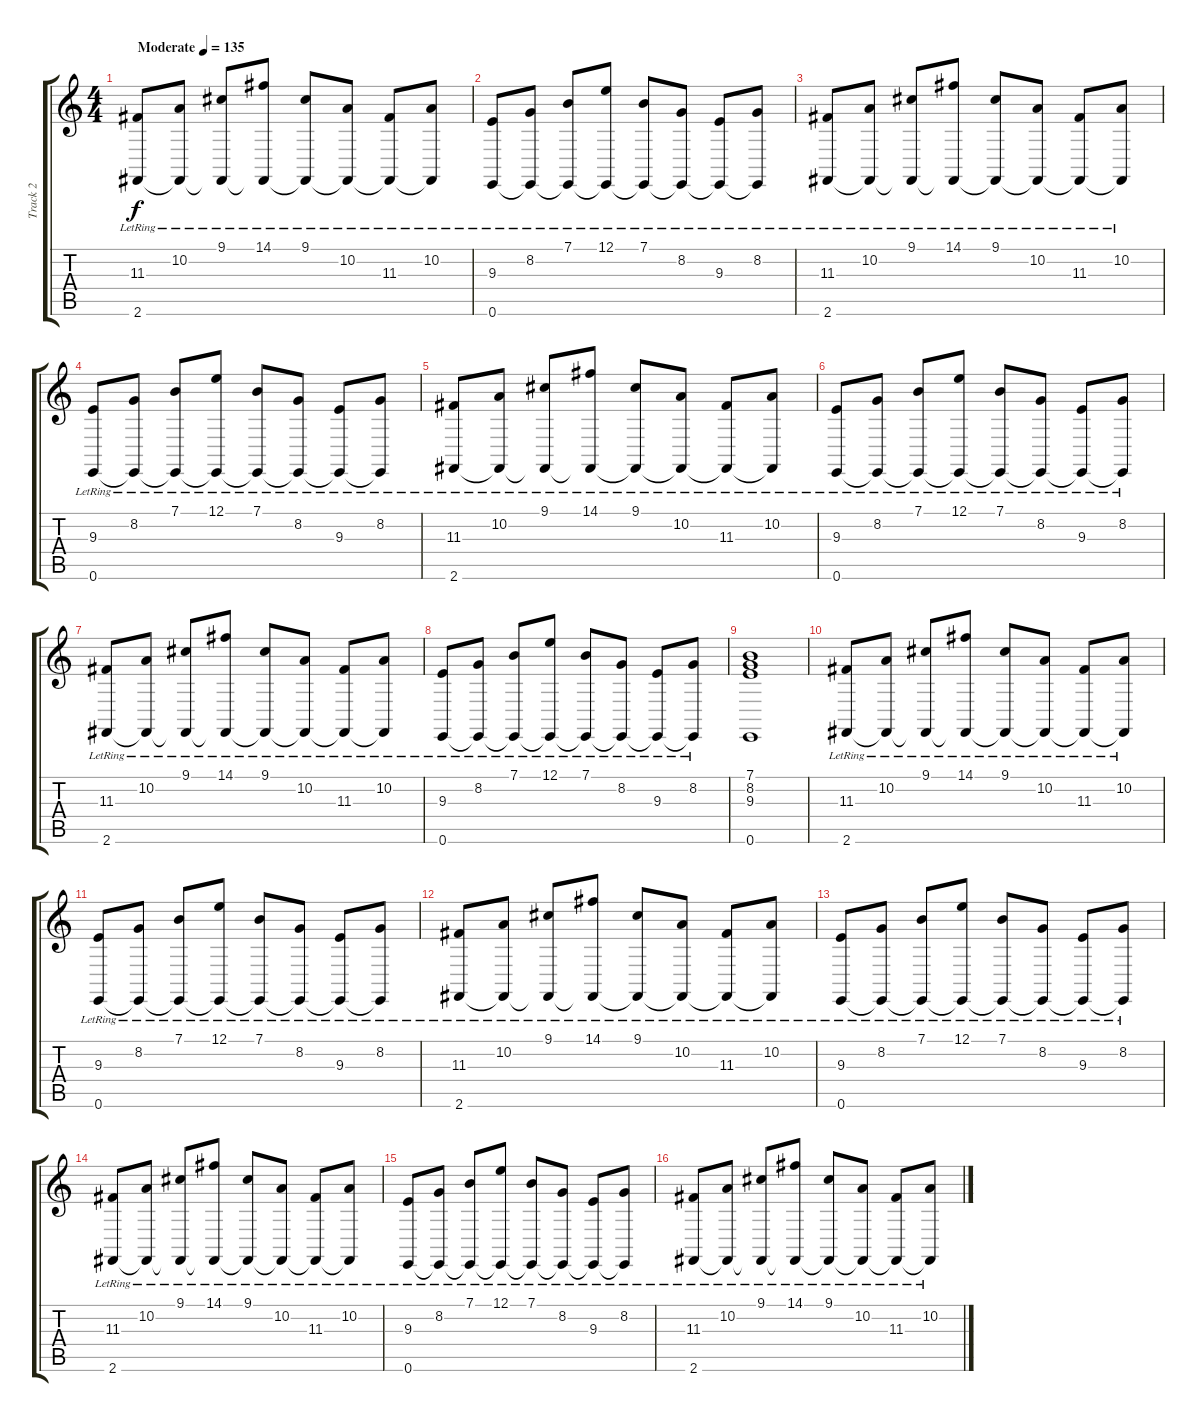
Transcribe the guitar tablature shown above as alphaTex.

\track ("Track 2" "Track 2") {instrument acousticgrandpiano}
\staff {score tabs}
\tuning (E4 B3 G3 D3 A2 E2) {hide}
\ts (4 4)
\tempo (135 "Moderate")
\clef g2
\ks c
(11.3{lr} 2.6).8{dy f instrument acousticgrandpiano} (10.2{lr} 2.6{t}).8 (9.1{lr} 2.6{t}).8 (14.1{lr} 2.6{t}).8 (9.1{lr} 2.6{t}).8 (10.2{lr} 2.6{t}).8 (11.3{lr} 2.6{t}).8 (10.2{lr} 2.6{t}).8 |
(9.3{lr} 0.6).8 (8.2{lr} 0.6{t}).8 (7.1{lr} 0.6{t}).8 (12.1{lr} 0.6{t}).8 (7.1{lr} 0.6{t}).8 (8.2{lr} 0.6{t}).8 (9.3{lr} 0.6{t}).8 (8.2{lr} 0.6{t}).8 |
(11.3{lr} 2.6).8 (10.2{lr} 2.6{t}).8 (9.1{lr} 2.6{t}).8 (14.1{lr} 2.6{t}).8 (9.1{lr} 2.6{t}).8 (10.2{lr} 2.6{t}).8 (11.3{lr} 2.6{t}).8 (10.2{lr} 2.6{t}).8 |
(9.3{lr} 0.6).8 (8.2{lr} 0.6{t}).8 (7.1{lr} 0.6{t}).8 (12.1{lr} 0.6{t}).8 (7.1{lr} 0.6{t}).8 (8.2{lr} 0.6{t}).8 (9.3{lr} 0.6{t}).8 (8.2{lr} 0.6{t}).8 |
(11.3{lr} 2.6).8 (10.2{lr} 2.6{t}).8 (9.1{lr} 2.6{t}).8 (14.1{lr} 2.6{t}).8 (9.1{lr} 2.6{t}).8 (10.2{lr} 2.6{t}).8 (11.3{lr} 2.6{t}).8 (10.2{lr} 2.6{t}).8 |
(9.3{lr} 0.6).8 (8.2{lr} 0.6{t}).8 (7.1{lr} 0.6{t}).8 (12.1{lr} 0.6{t}).8 (7.1{lr} 0.6{t}).8 (8.2{lr} 0.6{t}).8 (9.3{lr} 0.6{t}).8 (8.2{lr} 0.6{t}).8 |
(11.3{lr} 2.6).8 (10.2{lr} 2.6{t}).8 (9.1{lr} 2.6{t}).8 (14.1{lr} 2.6{t}).8 (9.1{lr} 2.6{t}).8 (10.2{lr} 2.6{t}).8 (11.3{lr} 2.6{t}).8 (10.2{lr} 2.6{t}).8 |
(9.3{lr} 0.6).8 (8.2{lr} 0.6{t}).8 (7.1{lr} 0.6{t}).8 (12.1{lr} 0.6{t}).8 (7.1{lr} 0.6{t}).8 (8.2{lr} 0.6{t}).8 (9.3{lr} 0.6{t}).8 (8.2{lr} 0.6{t}).8 |
(7.1 8.2 9.3 0.6).1 |
(11.3{lr} 2.6).8 (10.2{lr} 2.6{t}).8 (9.1{lr} 2.6{t}).8 (14.1{lr} 2.6{t}).8 (9.1{lr} 2.6{t}).8 (10.2{lr} 2.6{t}).8 (11.3{lr} 2.6{t}).8 (10.2{lr} 2.6{t}).8 |
(9.3{lr} 0.6).8 (8.2{lr} 0.6{t}).8 (7.1{lr} 0.6{t}).8 (12.1{lr} 0.6{t}).8 (7.1{lr} 0.6{t}).8 (8.2{lr} 0.6{t}).8 (9.3{lr} 0.6{t}).8 (8.2{lr} 0.6{t}).8 |
(11.3{lr} 2.6).8 (10.2{lr} 2.6{t}).8 (9.1{lr} 2.6{t}).8 (14.1{lr} 2.6{t}).8 (9.1{lr} 2.6{t}).8 (10.2{lr} 2.6{t}).8 (11.3{lr} 2.6{t}).8 (10.2{lr} 2.6{t}).8 |
(9.3{lr} 0.6).8 (8.2{lr} 0.6{t}).8 (7.1{lr} 0.6{t}).8 (12.1{lr} 0.6{t}).8 (7.1{lr} 0.6{t}).8 (8.2{lr} 0.6{t}).8 (9.3{lr} 0.6{t}).8 (8.2{lr} 0.6{t}).8 |
(11.3{lr} 2.6).8 (10.2{lr} 2.6{t}).8 (9.1{lr} 2.6{t}).8 (14.1{lr} 2.6{t}).8 (9.1{lr} 2.6{t}).8 (10.2{lr} 2.6{t}).8 (11.3{lr} 2.6{t}).8 (10.2{lr} 2.6{t}).8 |
(9.3{lr} 0.6).8 (8.2{lr} 0.6{t}).8 (7.1{lr} 0.6{t}).8 (12.1{lr} 0.6{t}).8 (7.1{lr} 0.6{t}).8 (8.2{lr} 0.6{t}).8 (9.3{lr} 0.6{t}).8 (8.2{lr} 0.6{t}).8 |
(11.3{lr} 2.6).8 (10.2{lr} 2.6{t}).8 (9.1{lr} 2.6{t}).8 (14.1{lr} 2.6{t}).8 (9.1{lr} 2.6{t}).8 (10.2{lr} 2.6{t}).8 (11.3{lr} 2.6{t}).8 (10.2{lr} 2.6{t}).8
